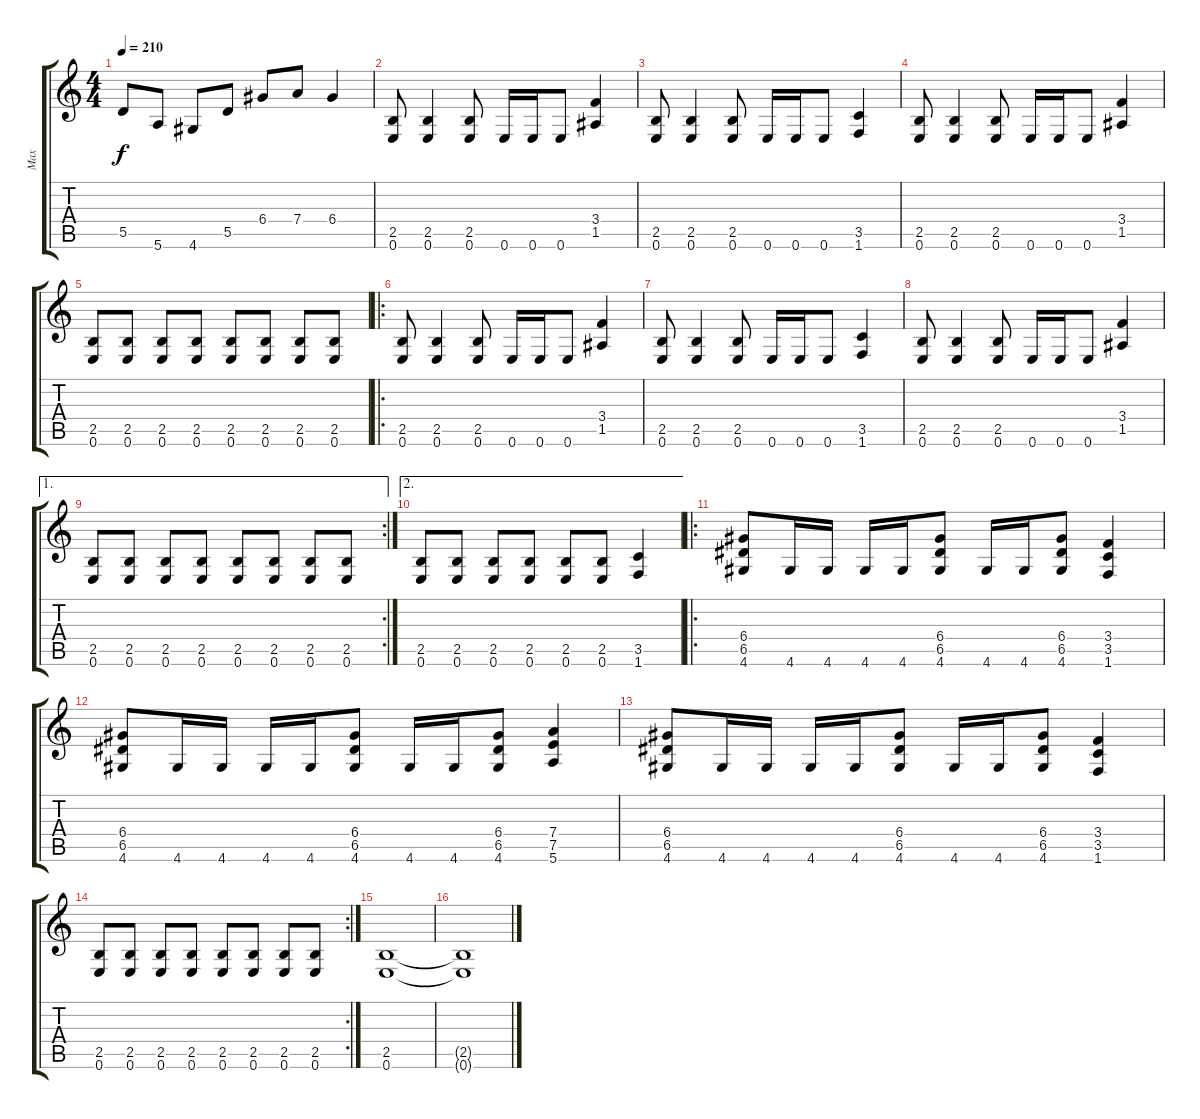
\track ("Max" "Max") {instrument distortionguitar}
\staff {score tabs}
\tuning (E4 B3 G3 D3 A2 E2) {hide}
\ts (4 4)
\tempo 210
\clef g2
\ks c
5.5.8{dy f instrument distortionguitar} 5.6.8 4.6.8 5.5.8 6.4.8 7.4.8 6.4.4 |
(2.5 0.6).8 (2.5 0.6).4 (2.5 0.6).8 0.6.16 0.6.16 0.6.8 (3.4 1.5).4 |
(2.5 0.6).8 (2.5 0.6).4 (2.5 0.6).8 0.6.16 0.6.16 0.6.8 (3.5 1.6).4 |
(2.5 0.6).8 (2.5 0.6).4 (2.5 0.6).8 0.6.16 0.6.16 0.6.8 (3.4 1.5).4 |
(2.5 0.6).8 (2.5 0.6).8 (2.5 0.6).8 (2.5 0.6).8 (2.5 0.6).8 (2.5 0.6).8 (2.5 0.6).8 (2.5 0.6).8 |
\ro
(2.5 0.6).8 (2.5 0.6).4 (2.5 0.6).8 0.6.16 0.6.16 0.6.8 (3.4 1.5).4 |
(2.5 0.6).8 (2.5 0.6).4 (2.5 0.6).8 0.6.16 0.6.16 0.6.8 (3.5 1.6).4 |
(2.5 0.6).8 (2.5 0.6).4 (2.5 0.6).8 0.6.16 0.6.16 0.6.8 (3.4 1.5).4 |
\ae 1
\rc 2
(2.5 0.6).8 (2.5 0.6).8 (2.5 0.6).8 (2.5 0.6).8 (2.5 0.6).8 (2.5 0.6).8 (2.5 0.6).8 (2.5 0.6).8 |
\ae 2
(2.5 0.6).8 (2.5 0.6).8 (2.5 0.6).8 (2.5 0.6).8 (2.5 0.6).8 (2.5 0.6).8 (3.5 1.6).4 |
\ro
(6.4 6.5 4.6).8 4.6.16 4.6.16 4.6.16 4.6.16 (6.4 6.5 4.6).8 4.6.16 4.6.16 (6.4 6.5 4.6).8 (3.4 3.5 1.6).4 |
(6.4 6.5 4.6).8 4.6.16 4.6.16 4.6.16 4.6.16 (6.4 6.5 4.6).8 4.6.16 4.6.16 (6.4 6.5 4.6).8 (7.4 7.5 5.6).4 |
(6.4 6.5 4.6).8 4.6.16 4.6.16 4.6.16 4.6.16 (6.4 6.5 4.6).8 4.6.16 4.6.16 (6.4 6.5 4.6).8 (3.4 3.5 1.6).4 |
\rc 2
(2.5 0.6).8 (2.5 0.6).8 (2.5 0.6).8 (2.5 0.6).8 (2.5 0.6).8 (2.5 0.6).8 (2.5 0.6).8 (2.5 0.6).8 |
(2.5 0.6).1 |
(2.5{t} 0.6{t}).1
